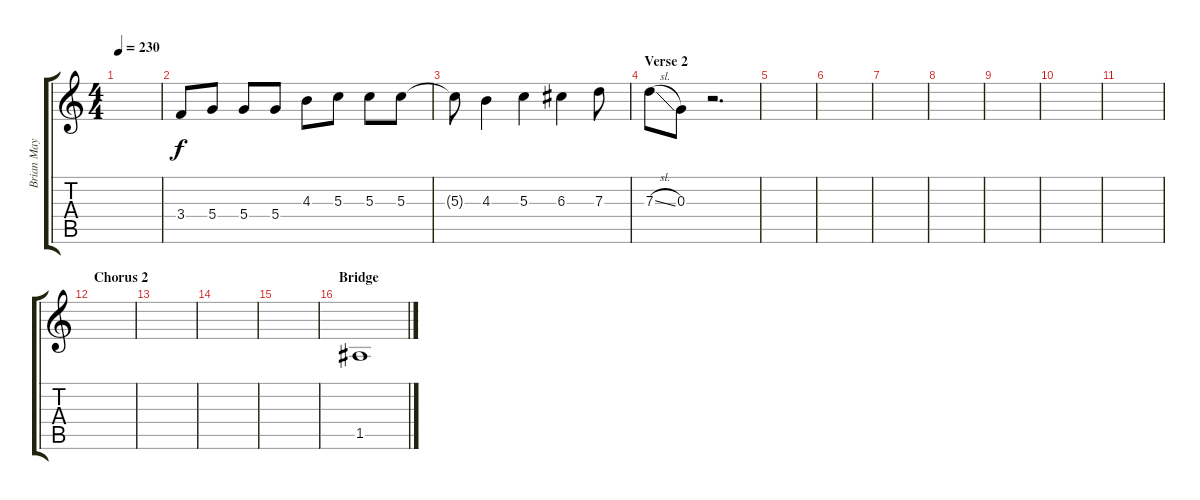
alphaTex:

\track ("Brian May Lead" "Brian May ") {instrument distortionguitar}
\staff {score tabs}
\tuning (E4 B3 G3 D3 A2 E2) {hide}
\ts (4 4)
\tempo 230
\clef g2
\ks c
|
3.4.8 5.4.8 5.4.8 5.4.8 4.3.8 5.3.8 5.3.8 5.3.8 |
5.3{t}.8 4.3.4 5.3.4 6.3.4 7.3.8 |
\section ("" "Verse 2")
7.3{sl}.8 0.3.8 r.2{d} |
|
|
|
|
|
|
|
\section ("" "Chorus 2")
|
|
|
|
\section ("" "Bridge")
1.5.1
